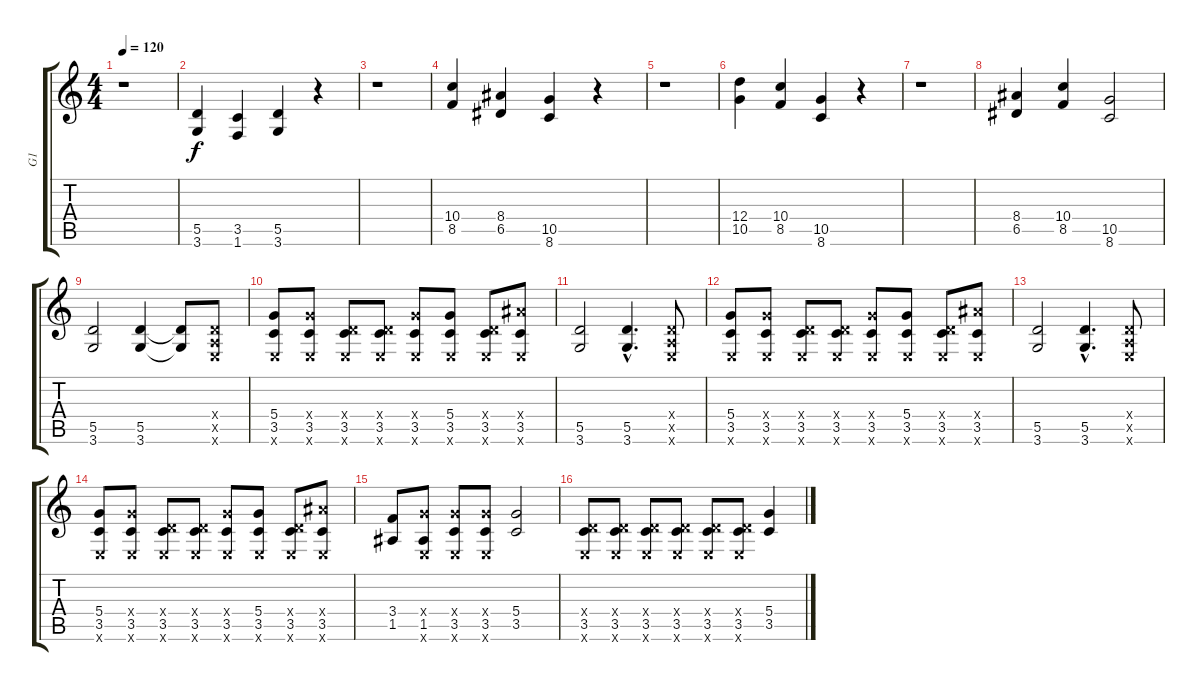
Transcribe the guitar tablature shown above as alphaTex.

\track ("G1" "G1") {instrument overdrivenguitar}
\staff {score tabs}
\tuning (E4 B3 G3 D3 A2 E2) {hide}
\ts (4 4)
\tempo 120
\clef g2
\ks c
r.1{dy f} |
(5.5 3.6).4 (3.5 1.6).4 (5.5 3.6).4 r.4 |
r.1 |
(10.4 8.5).4 (8.4 6.5).4 (10.5 8.6).4 r.4 |
r.1 |
(12.4 10.5).4 (10.4 8.5).4 (10.5 8.6).4 r.4 |
r.1 |
(8.4 6.5).4 (10.4 8.5).4 (10.5 8.6).2 |
(5.5 3.6).2 (5.5 3.6).4 (5.5{t} 3.6{t}).8 (0.4{x} 0.5{x} 0.6{x}).8 |
(5.4 3.5 0.6{x}).8 (5.4{x} 3.5 0.6{x}).8 (0.4{x} 3.5 0.6{x}).8 (0.4{x} 3.5 0.6{x}).8 (5.4{x} 3.5 0.6{x}).8 (5.4 3.5 0.6{x}).8 (0.4{x} 3.5 0.6{x}).8 (8.4{x} 3.5 0.6{x}).8 |
(5.5 3.6).2 (5.5{hac} 3.6{hac}).4{d} (0.4{x} 0.5{x} 0.6{x}).8 |
(5.4 3.5 0.6{x}).8 (5.4{x} 3.5 0.6{x}).8 (0.4{x} 3.5 0.6{x}).8 (0.4{x} 3.5 0.6{x}).8 (5.4{x} 3.5 0.6{x}).8 (5.4 3.5 0.6{x}).8 (0.4{x} 3.5 0.6{x}).8 (8.4{x} 3.5 0.6{x}).8 |
(5.5 3.6).2 (5.5{hac} 3.6{hac}).4{d} (0.4{x} 0.5{x} 0.6{x}).8 |
(5.4 3.5 0.6{x}).8 (5.4{x} 3.5 0.6{x}).8 (0.4{x} 3.5 0.6{x}).8 (0.4{x} 3.5 0.6{x}).8 (5.4{x} 3.5 0.6{x}).8 (5.4 3.5 0.6{x}).8 (0.4{x} 3.5 0.6{x}).8 (8.4{x} 3.5 0.6{x}).8 |
(3.4 1.5).8 (5.4{x} 1.5 0.6{x}).8 (5.4{x} 3.5 0.6{x}).8 (5.4{x} 3.5 0.6{x}).8 (5.4 3.5).2 |
(0.4{x} 3.5 0.6{x}).8{volume 10} (0.4{x} 3.5 0.6{x}).8{volume 9} (0.4{x} 3.5 0.6{x}).8{volume 10} (0.4{x} 3.5 0.6{x}).8{volume 11} (0.4{x} 3.5 0.6{x}).8{volume 12} (0.4{x} 3.5 0.6{x}).8{volume 13} (5.4 3.5).4{volume 16}
